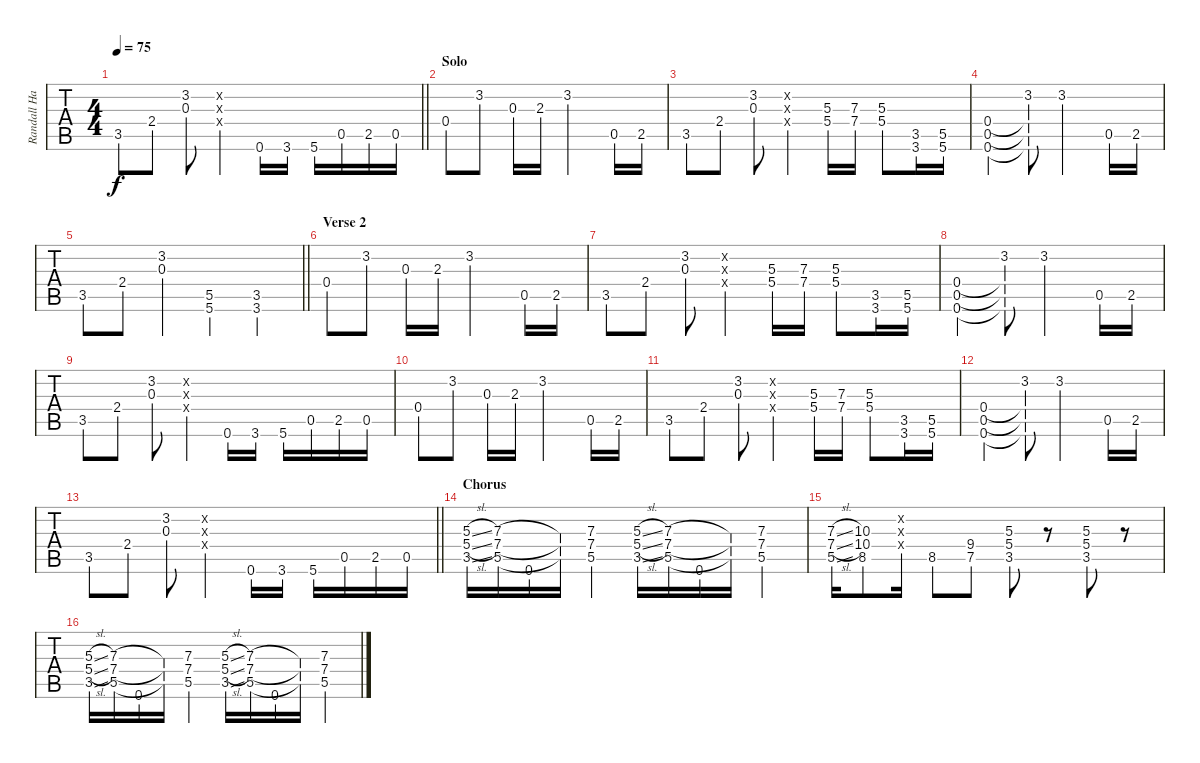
\track ("Randall Hall - Rhythm Guitar" "Randall Ha") {instrument distortionguitar}
\staff {tabs}
\tuning (E4 B3 G3 D3 A2 D2) {hide}
\ts (4 4)
\tempo 75
\clef g2
\barLineRight lightlight
\ks c
3.5.8{dy f} 2.4.8 (3.2 0.3).8 (0.2{x} 0.3{x} 0.4{x}).4 0.6.16 3.6.16 5.6.16 0.5.16 2.5.16 0.5.16 |
\section ("" "Solo")
0.4.8 3.2.8 0.3.16 2.3.16 3.2.2 0.5.16 2.5.16 |
3.5.8 2.4.8 (3.2 0.3).8 (0.2{x} 0.3{x} 0.4{x}).4 (5.3 5.4).16 (7.3 7.4).16 (5.3 5.4).8 (3.5 3.6).16 (5.5 5.6).16 |
(0.4 0.5 0.6).4 (3.2 0.4{t} 0.5{t} 0.6{t}).8 3.2.2 0.5.16 2.5.16 |
\barLineRight lightlight
3.5.8 2.4.8 (3.2 0.3).4 (5.5 5.6).4 (3.5 3.6).4 |
\section ("" "Verse 2")
0.4.8 3.2.8 0.3.16 2.3.16 3.2.2 0.5.16 2.5.16 |
3.5.8 2.4.8 (3.2 0.3).8 (0.2{x} 0.3{x} 0.4{x}).4 (5.3 5.4).16 (7.3 7.4).16 (5.3 5.4).8 (3.5 3.6).16 (5.5 5.6).16 |
(0.4 0.5 0.6).4 (3.2 0.4{t} 0.5{t} 0.6{t}).8 3.2.2 0.5.16 2.5.16 |
3.5.8 2.4.8 (3.2 0.3).8 (0.2{x} 0.3{x} 0.4{x}).4 0.6.16 3.6.16 5.6.16 0.5.16 2.5.16 0.5.16 |
0.4.8 3.2.8 0.3.16 2.3.16 3.2.2 0.5.16 2.5.16 |
3.5.8 2.4.8 (3.2 0.3).8 (0.2{x} 0.3{x} 0.4{x}).4 (5.3 5.4).16 (7.3 7.4).16 (5.3 5.4).8 (3.5 3.6).16 (5.5 5.6).16 |
(0.4 0.5 0.6).4 (3.2 0.4{t} 0.5{t} 0.6{t}).8 3.2.2 0.5.16 2.5.16 |
\barLineRight lightlight
3.5.8 2.4.8 (3.2 0.3).8 (0.2{x} 0.3{x} 0.4{x}).4 0.6.16 3.6.16 5.6.16 0.5.16 2.5.16 0.5.16 |
\section ("" "Chorus")
(5.3{sl} 5.4{sl} 3.5{sl}).16 (7.3 7.4 5.5).16 0.6.16 (7.3{t} 7.4{t} 5.5{t}).16 (7.3 7.4 5.5).4 (5.3{sl} 5.4{sl} 3.5{sl}).16 (7.3 7.4 5.5).16 0.6.16 (7.3{t} 7.4{t} 5.5{t}).16 (7.3 7.4 5.5).4 |
(7.3{sl} 7.4{sl} 5.5{sl}).16 (10.3 10.4 8.5).8 (0.2{x} 0.3{x} 0.4{x}).16 8.5.8 (9.4 7.5).8 (5.3 5.4 3.5).8 r.8 (5.3 5.4 3.5).8 r.8 |
(5.3{sl} 5.4{sl} 3.5{sl}).16 (7.3 7.4 5.5).16 0.6.16 (7.3{t} 7.4{t} 5.5{t}).16 (7.3 7.4 5.5).4 (5.3{sl} 5.4{sl} 3.5{sl}).16 (7.3 7.4 5.5).16 0.6.16 (7.3{t} 7.4{t} 5.5{t}).16 (7.3 7.4 5.5).4
